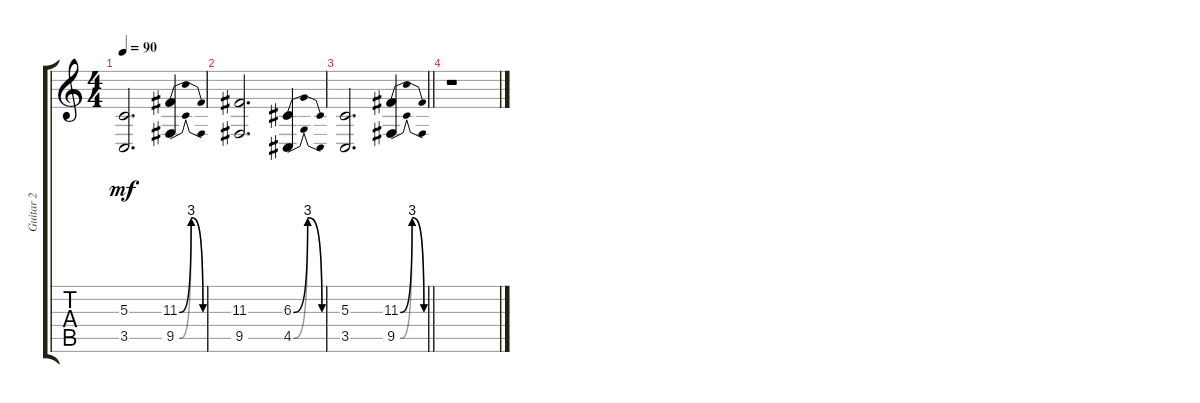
\track ("Guitar 2" "Guitar 2") {instrument lead2sawtooth}
\staff {score tabs}
\tuning (E4 B3 G3 D3 A2 D2) {hide}
\ts (4 4)
\tempo 90
\clef g2
\ks c
(5.3 3.5).2{d dy mf} (11.3{be (bendrelease 0 0 5 12 55 12 60 0)} 9.5{be (bendrelease 0 0 5 12 55 12 60 0)}).4 |
(11.3 9.5).2{d} (6.3{be (bendrelease 0 0 5 12 55 12 60 0)} 4.5{be (bendrelease 0 0 5 12 56 12 60 0)}).4 |
\barLineRight lightlight
(5.3 3.5).2{d} (11.3{be (bendrelease 0 0 5 12 55 12 60 0)} 9.5{be (bendrelease 0 0 5 12 55 12 60 0)}).4 |
r.1
